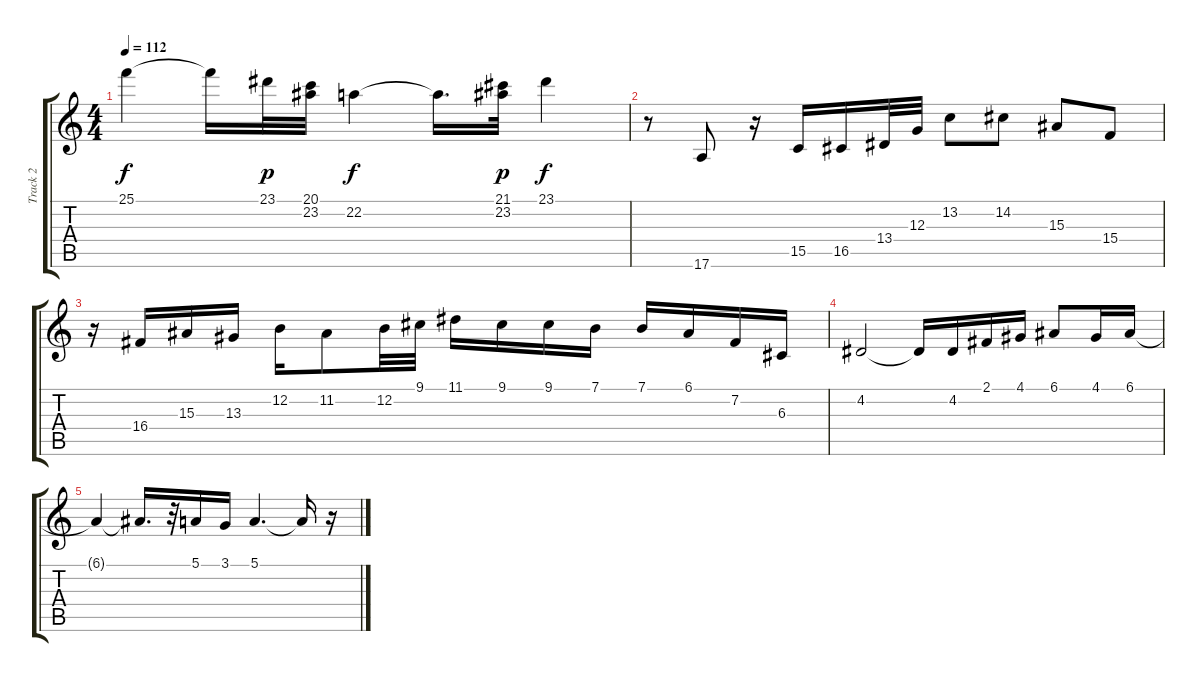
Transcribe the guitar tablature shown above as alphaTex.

\track ("Track 2" "Track 2") {instrument violin}
\staff {score tabs}
\tuning (E4 B3 G3 D3 A2 E2) {hide}
\ts (4 4)
\tempo 112
\clef g2
\ks c
25.1.4{dy f} 25.1{t}.16 23.1.32{dy p} (20.1 23.2).32 22.2.4{dy f} 22.2{t}.16{d} (21.1 23.2).32{dy p} 23.1.4{dy f} |
r.8 17.6.8 r.16 15.5.16 16.5.16 13.4.32 12.3.32 13.2.8 14.2.8 15.3.8 15.4.8 |
r.16 16.4.16 15.3.16 13.3.16 12.2.16 11.2.8 12.2.32 9.1.32 11.1.16 9.1.16 9.1.16 7.1.16 7.1.16 6.1.16 7.2.16 6.3.16 |
4.2.2 4.2{t}.16 4.2.16 2.1.16 4.1.16 6.1.8 4.1.16 6.1.16 |
6.1{t}.4 6.1{t}.16{d} r.32 5.1.16 3.1.16 5.1.4{d} 5.1{t}.16 r.16
